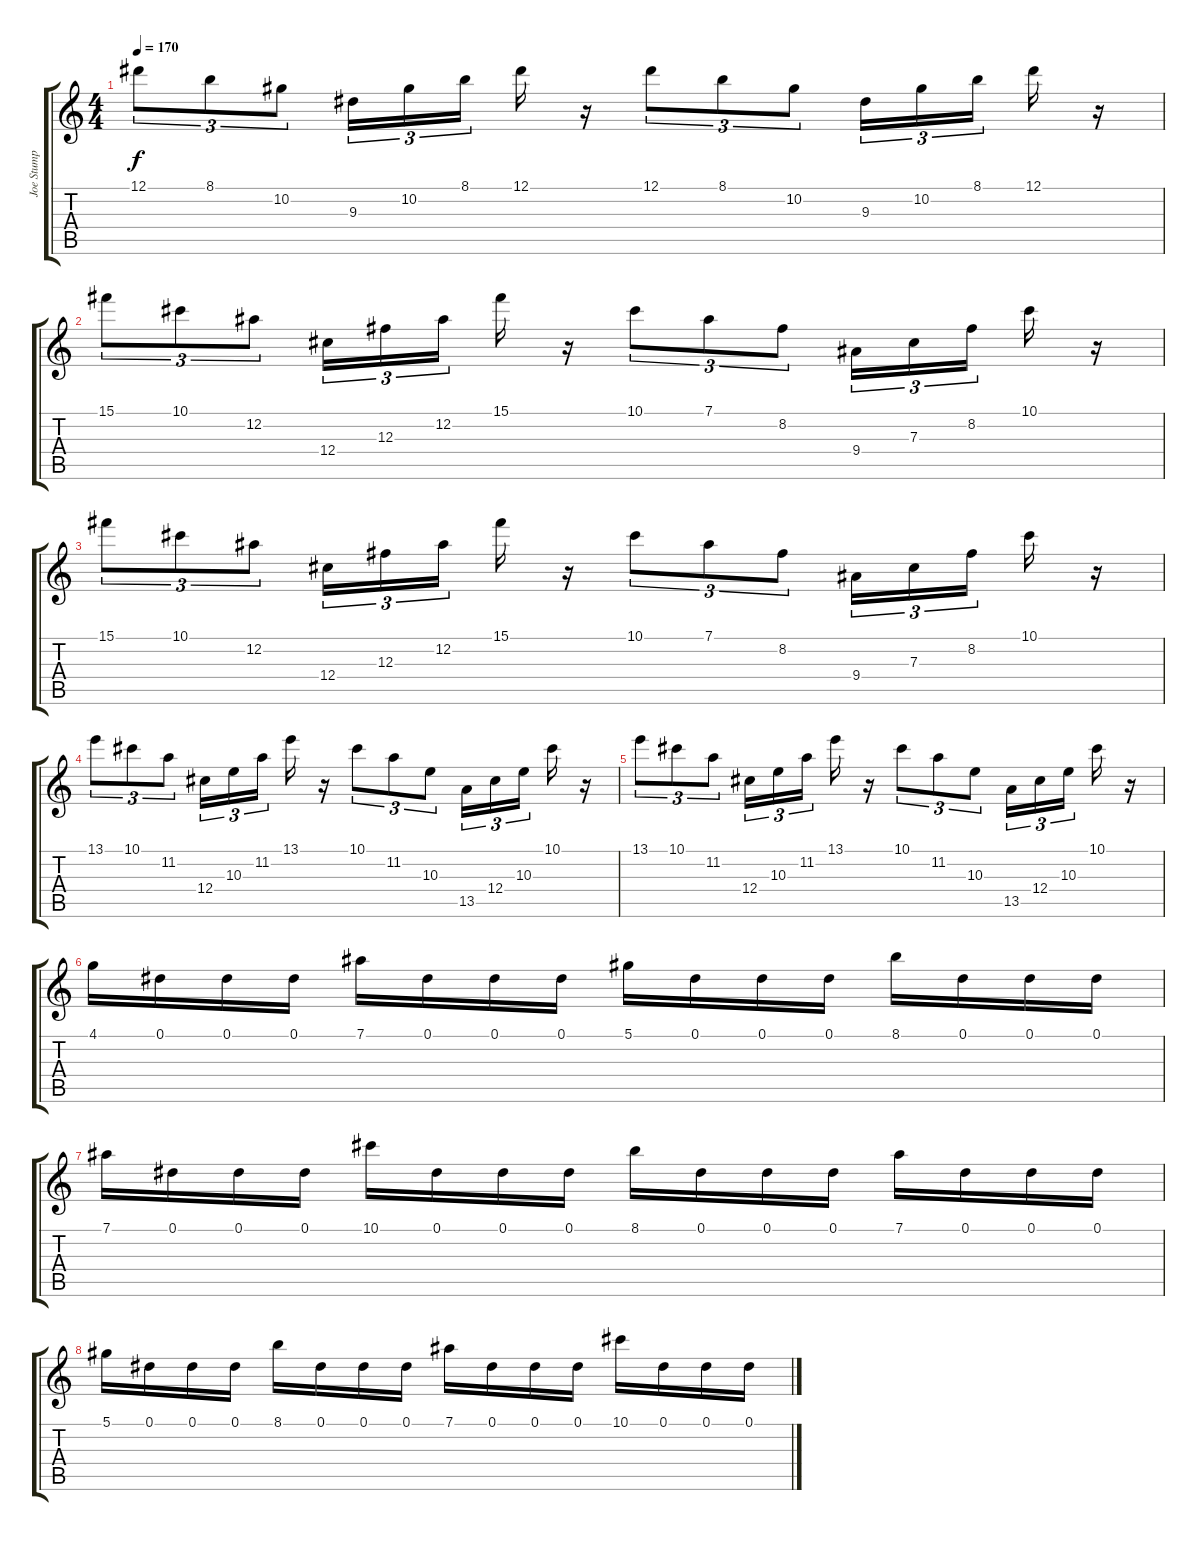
\track ("Joe Stump" "Joe Stump") {instrument acousticguitarnylon}
\staff {score tabs}
\tuning (Eb4 Bb3 Gb3 Db3 Ab2 Eb2) {hide}
\ts (4 4)
\tempo 170
\clef g2
\ks c
12.1.8{tu (3 2) dy f} 8.1.8{tu (3 2)} 10.2.8{tu (3 2)} 9.3.16{tu (3 2)} 10.2.16{tu (3 2)} 8.1.16{tu (3 2) beam splitsecondary} 12.1.16 r.16 12.1.8{tu (3 2)} 8.1.8{tu (3 2)} 10.2.8{tu (3 2)} 9.3.16{tu (3 2)} 10.2.16{tu (3 2)} 8.1.16{tu (3 2) beam splitsecondary} 12.1.16 r.16 |
15.1.8{tu (3 2)} 10.1.8{tu (3 2)} 12.2.8{tu (3 2)} 12.4.16{tu (3 2)} 12.3.16{tu (3 2)} 12.2.16{tu (3 2) beam splitsecondary} 15.1.16 r.16 10.1.8{tu (3 2)} 7.1.8{tu (3 2)} 8.2.8{tu (3 2)} 9.4.16{tu (3 2)} 7.3.16{tu (3 2)} 8.2.16{tu (3 2) beam splitsecondary} 10.1.16 r.16 |
15.1.8{tu (3 2)} 10.1.8{tu (3 2)} 12.2.8{tu (3 2)} 12.4.16{tu (3 2)} 12.3.16{tu (3 2)} 12.2.16{tu (3 2) beam splitsecondary} 15.1.16 r.16 10.1.8{tu (3 2)} 7.1.8{tu (3 2)} 8.2.8{tu (3 2)} 9.4.16{tu (3 2)} 7.3.16{tu (3 2)} 8.2.16{tu (3 2) beam splitsecondary} 10.1.16 r.16 |
13.1.8{tu (3 2)} 10.1.8{tu (3 2)} 11.2.8{tu (3 2)} 12.4.16{tu (3 2)} 10.3.16{tu (3 2)} 11.2.16{tu (3 2) beam splitsecondary} 13.1.16 r.16 10.1.8{tu (3 2)} 11.2.8{tu (3 2)} 10.3.8{tu (3 2)} 13.5.16{tu (3 2)} 12.4.16{tu (3 2)} 10.3.16{tu (3 2) beam splitsecondary} 10.1.16 r.16 |
13.1.8{tu (3 2)} 10.1.8{tu (3 2)} 11.2.8{tu (3 2)} 12.4.16{tu (3 2)} 10.3.16{tu (3 2)} 11.2.16{tu (3 2) beam splitsecondary} 13.1.16 r.16 10.1.8{tu (3 2)} 11.2.8{tu (3 2)} 10.3.8{tu (3 2)} 13.5.16{tu (3 2)} 12.4.16{tu (3 2)} 10.3.16{tu (3 2) beam splitsecondary} 10.1.16 r.16 |
4.1.16 0.1.16 0.1.16 0.1.16 7.1.16 0.1.16 0.1.16 0.1.16 5.1.16 0.1.16 0.1.16 0.1.16 8.1.16 0.1.16 0.1.16 0.1.16 |
7.1.16 0.1.16 0.1.16 0.1.16 10.1.16 0.1.16 0.1.16 0.1.16 8.1.16 0.1.16 0.1.16 0.1.16 7.1.16 0.1.16 0.1.16 0.1.16 |
5.1.16 0.1.16 0.1.16 0.1.16 8.1.16 0.1.16 0.1.16 0.1.16 7.1.16 0.1.16 0.1.16 0.1.16 10.1.16 0.1.16 0.1.16 0.1.16
